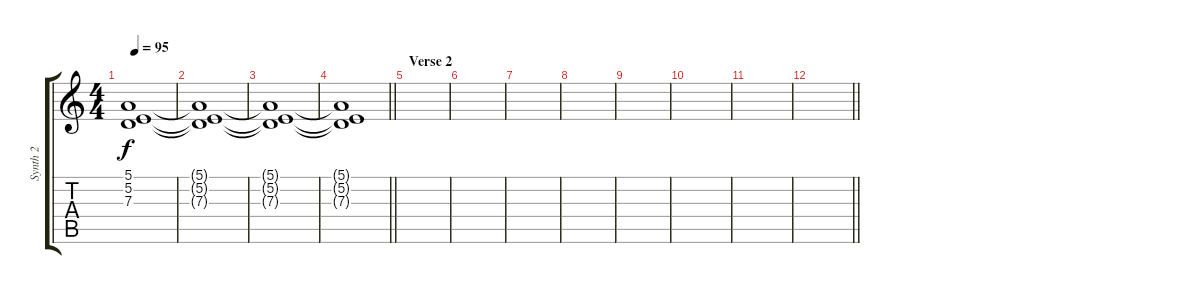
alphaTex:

\track ("Synth 2" "Synth 2") {instrument stringensemble2}
\staff {score tabs}
\tuning (E4 B3 G3 D3 A2 E2) {hide}
\ts (4 4)
\tempo 95
\clef g2
\ks c
(5.1{t} 5.2{t} 7.3{t}).1{dy f} |
(5.1{t} 5.2{t} 7.3{t}).1 |
(5.1{t} 5.2{t} 7.3{t}).1 |
\barLineRight lightlight
(5.1{t} 5.2{t} 7.3{t}).1 |
\section ("" "Verse 2")
|
|
|
|
|
|
|
\barLineRight lightlight
